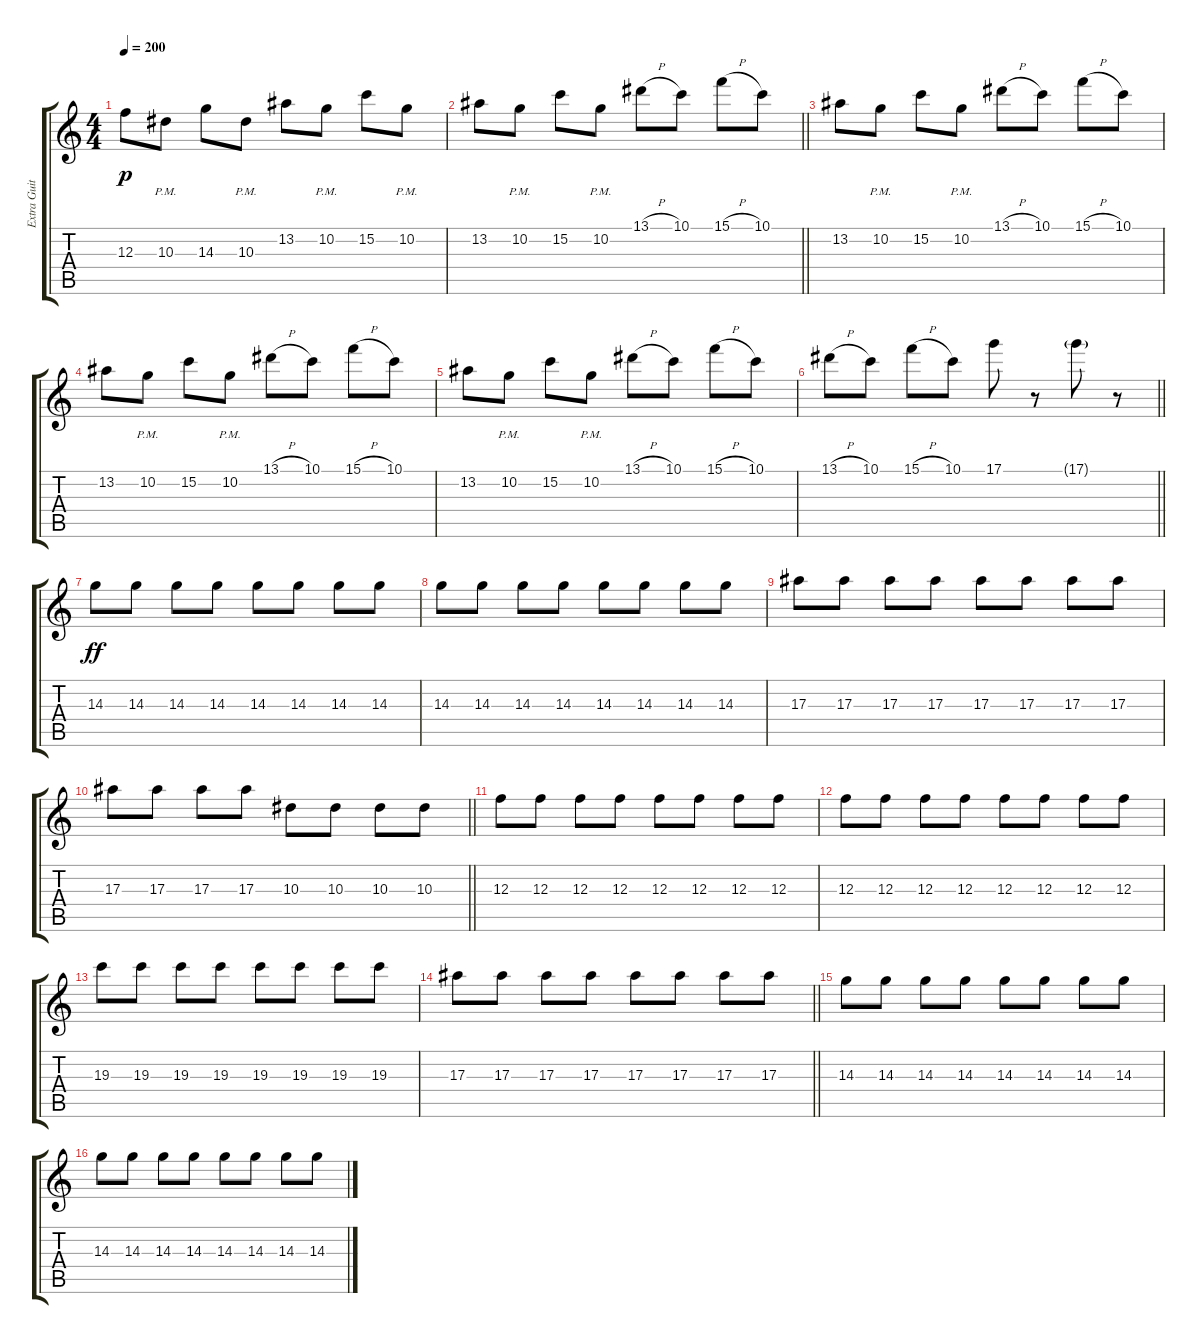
\track ("Extra Guitar" "Extra Guit") {instrument overdrivenguitar}
\staff {score tabs}
\tuning (D4 A3 F3 C3 G2 C2) {hide}
\ts (4 4)
\tempo 200
\clef g2
\ks c
12.3.8{dy p} 10.3{pm}.8 14.3.8 10.3{pm}.8 13.2.8 10.2{pm}.8 15.2.8 10.2{pm}.8 |
\barLineRight lightlight
13.2.8 10.2{pm}.8 15.2.8 10.2{pm}.8 13.1{h}.8 10.1.8 15.1{h}.8 10.1.8 |
13.2.8 10.2{pm}.8 15.2.8 10.2{pm}.8 13.1{h}.8 10.1.8 15.1{h}.8 10.1.8 |
13.2.8 10.2{pm}.8 15.2.8 10.2{pm}.8 13.1{h}.8 10.1.8 15.1{h}.8 10.1.8 |
13.2.8 10.2{pm}.8 15.2.8 10.2{pm}.8 13.1{h}.8 10.1.8 15.1{h}.8 10.1.8 |
\barLineRight lightlight
13.1{h}.8 10.1.8 15.1{h}.8 10.1.8 17.1.8 r.8 17.1{g}.8 r.8 |
14.3.8{dy ff volume 15 instrument overdrivenguitar} 14.3.8 14.3.8 14.3.8 14.3.8 14.3.8 14.3.8 14.3.8 |
14.3.8 14.3.8 14.3.8 14.3.8 14.3.8 14.3.8 14.3.8 14.3.8 |
17.3.8 17.3.8 17.3.8 17.3.8 17.3.8 17.3.8 17.3.8 17.3.8 |
\barLineRight lightlight
17.3.8 17.3.8 17.3.8 17.3.8 10.3.8 10.3.8 10.3.8 10.3.8 |
12.3.8 12.3.8 12.3.8 12.3.8 12.3.8 12.3.8 12.3.8 12.3.8 |
12.3.8 12.3.8 12.3.8 12.3.8 12.3.8 12.3.8 12.3.8 12.3.8 |
19.3.8 19.3.8 19.3.8 19.3.8 19.3.8 19.3.8 19.3.8 19.3.8 |
\barLineRight lightlight
17.3.8 17.3.8 17.3.8 17.3.8 17.3.8 17.3.8 17.3.8 17.3.8 |
14.3.8 14.3.8 14.3.8 14.3.8 14.3.8 14.3.8 14.3.8 14.3.8 |
14.3.8 14.3.8 14.3.8 14.3.8 14.3.8 14.3.8 14.3.8 14.3.8
